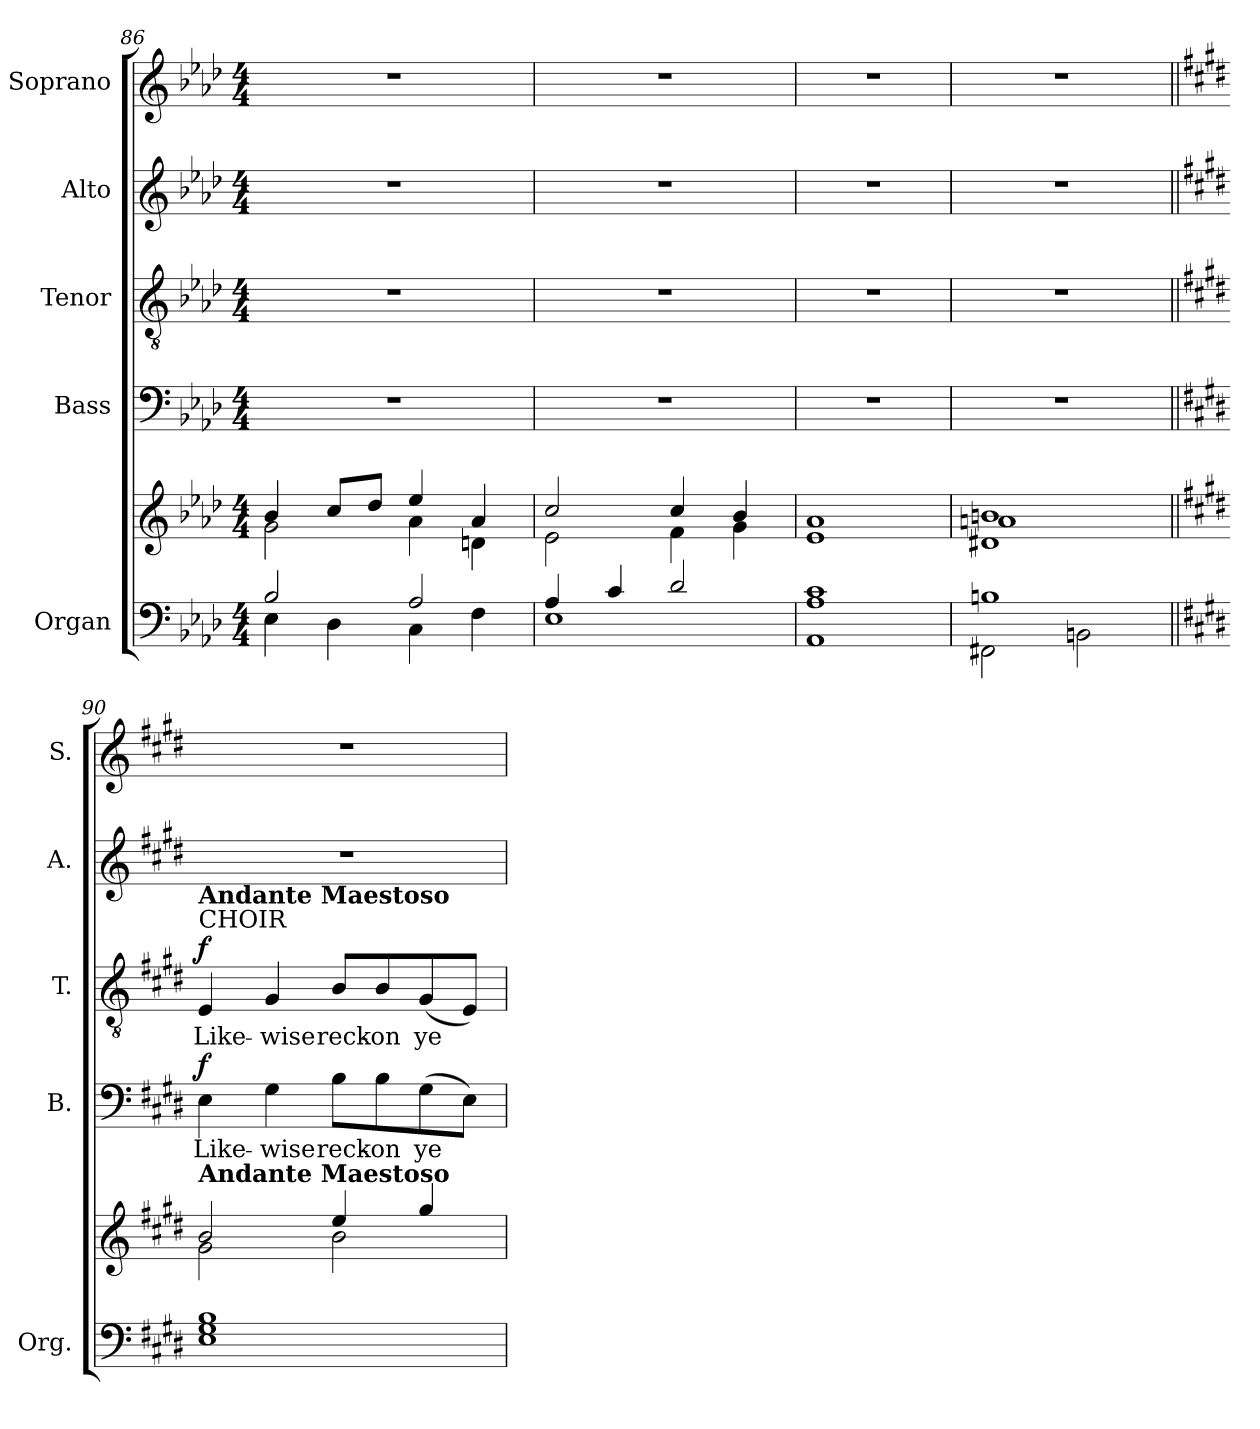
**kern	**kern	**kern	**text	**dynam	**kern	**text	**dynam	**kern	**kern
*part5	*part5	*part4	*part4	*part4	*part3	*part3	*part3	*part2	*part1
*staff6	*staff5	*staff4	*staff4	*staff4	*staff3	*staff3	*staff3	*staff2	*staff1
*I"Organ	*	*I"Bass	*	*	*I"Tenor	*	*	*I"Alto	*I"Soprano
*I'Org.	*	*I'B.	*	*	*I'T.	*	*	*I'A.	*I'S.
*clefF4	*clefG2	*clefF4	*	*	*clefGv2	*	*	*clefG2	*clefG2
*	*	*	*	*	*ITrd7c12	*	*	*	*
*k[b-e-a-d-]	*k[b-e-a-d-]	*k[b-e-a-d-]	*	*	*k[b-e-a-d-]	*	*	*k[b-e-a-d-]	*k[b-e-a-d-]
*A-:	*A-:	*A-:	*	*	*A-:	*	*	*A-:	*A-:
*M4/4	*M4/4	*M4/4	*	*	*M4/4	*	*	*M4/4	*M4/4
=86	=86	=86	=86	=86	=86	=86	=86	=86	=86
*^	*^	*	*	*	*	*	*	*	*
2B-i/	4E-i\	4b-i/	2gi\	1r	.	.	1r	.	.	1r	1r
.	4D-i\	8cci/L	.	.	.	.	.	.	.	.	.
.	.	8dd-i/J	.	.	.	.	.	.	.	.	.
2A-i/	4Ci\	4ee-i/	4a-i\	.	.	.	.	.	.	.	.
.	4Fi\	4a-i/	4dni\	.	.	.	.	.	.	.	.
=87	=87	=87	=87	=87	=87	=87	=87	=87	=87	=87	=87
4A-i/	1E-i	2cci/	2e-i\	1r	.	.	1r	.	.	1r	1r
4ci/	.	.	.	.	.	.	.	.	.	.	.
2d-i/	.	4cci/	4fi\	.	.	.	.	.	.	.	.
.	.	4b-i/	4gi\	.	.	.	.	.	.	.	.
=88	=88	=88	=88	=88	=88	=88	=88	=88	=88	=88	=88
*	*^	*	*	*	*	*	*	*	*	*	*
1ci	1A-i	1AA-i	1a-i	1e-i	1r	.	.	1r	.	.	1r	1r
*	*v	*v	*	*	*	*	*	*	*	*	*	*
=89	=89	=89	=89	=89	=89	=89	=89	=89	=89	=89	=89
*	*	*	*^	*	*	*	*	*	*	*	*
1Bni	2FF#Xi\	1bni	1ani	1d#Xi	1r	.	.	1r	.	.	1r	1r
.	2BBni\	.	.	.	.	.	.	.	.	.	.	.
*	*	*v	*v	*v	*	*	*	*	*	*	*	*
!!LO:LB:g=z
=90||	=90||	=90||	=90||	=90||	=90||	=90||	=90||	=90||	=90||	=90||
*k[f#c#g#d#]	*	*k[f#c#g#d#]	*k[f#c#g#d#]	*	*	*k[f#c#g#d#]	*	*	*k[f#c#g#d#]	*k[f#c#g#d#]
*E:	*	*E:	*E:	*	*	*E:	*	*	*E:	*E:
*	*	*^	*	*	*	*	*	*	*	*
!	!	!	!	!	!LO:LY:b:color=#000000	!	!	!	!	!	!
*	*	*v	*v	*	*	*	*	*	*	*	*
*	*	*MM80	*	*	*	*MM80	*	*	*	*MM80
*	*	*^	*	*	*	*	*	*	*	*
!	!	!	!	!	!	!	!	!	!	!	!LO:TX:a:B:t=Andante Maestoso
!	!	!	!	!	!	!	!LO:TX:a:t=CHOIR	!	!	!	!
!	!	!	!	!	!	!	!LO:TX:a:B:t=Andante Maestoso	!	!	!	!
!	!	!LO:TX:a:B:t=Andante Maestoso	!	!	!	!	!	!	!	!	!
!	!	!	!	!	!	!	!	!LO:LY:b:color=#000000	!	!	!
*	*	*	*	*	*	*	*	*	*	*	*^
1G#i 1Bi	1Ei	2bi/	2g#i\	4Ei\	Like-	f	4EEi/	Like-	f	1r	1r	2.ryy
!	!	!	!	!	!LO:LY:b:color=#000000	!	!	!	!	!	!	!
!	!	!	!	!	!	!	!	!LO:LY:b:color=#000000	!	!	!	!
.	.	.	.	4G#i\	-wise	.	4GG#i/	-wise	.	.	.	.
!	!	!	!	!	!LO:LY:b:color=#000000	!	!	!	!	!	!	!
!	!	!	!	!	!	!	!	!LO:LY:b:color=#000000	!	!	!	!
.	.	4eei/	2bi\	8Bi\L	reck-	.	8BBi/L	reck-	.	.	.	.
!	!	!	!	!	!LO:LY:b:color=#000000	!	!	!	!	!	!	!
!	!	!	!	!	!	!	!	!LO:LY:b:color=#000000	!	!	!	!
.	.	.	.	8Bi\	-on	.	8BBi/	-on	.	.	.	.
!	!	!	!	!	!LO:LY:b:color=#000000	!	!	!	!	!	!	!
*	*	*MM88	*	*	*	*	*MM88	*	*	*	*MM88	*
!	!	!	!	!	!	!	!	!LO:LY:b:color=#000000	!	!	!	!
.	.	4gg#i/	.	(8G#i\	ye	.	(8GG#i/	ye	.	.	.	4ryy
.	.	.	.	8Ei\J)	.	.	8EEi/J)	.	.	.	.	.
*v	*v	*	*	*	*	*	*	*	*	*	*v	*v
*	*v	*v	*	*	*	*	*	*	*	*
=	=	=	=	=	=	=	=	=	=
*-	*-	*-	*-	*-	*-	*-	*-	*-	*-
